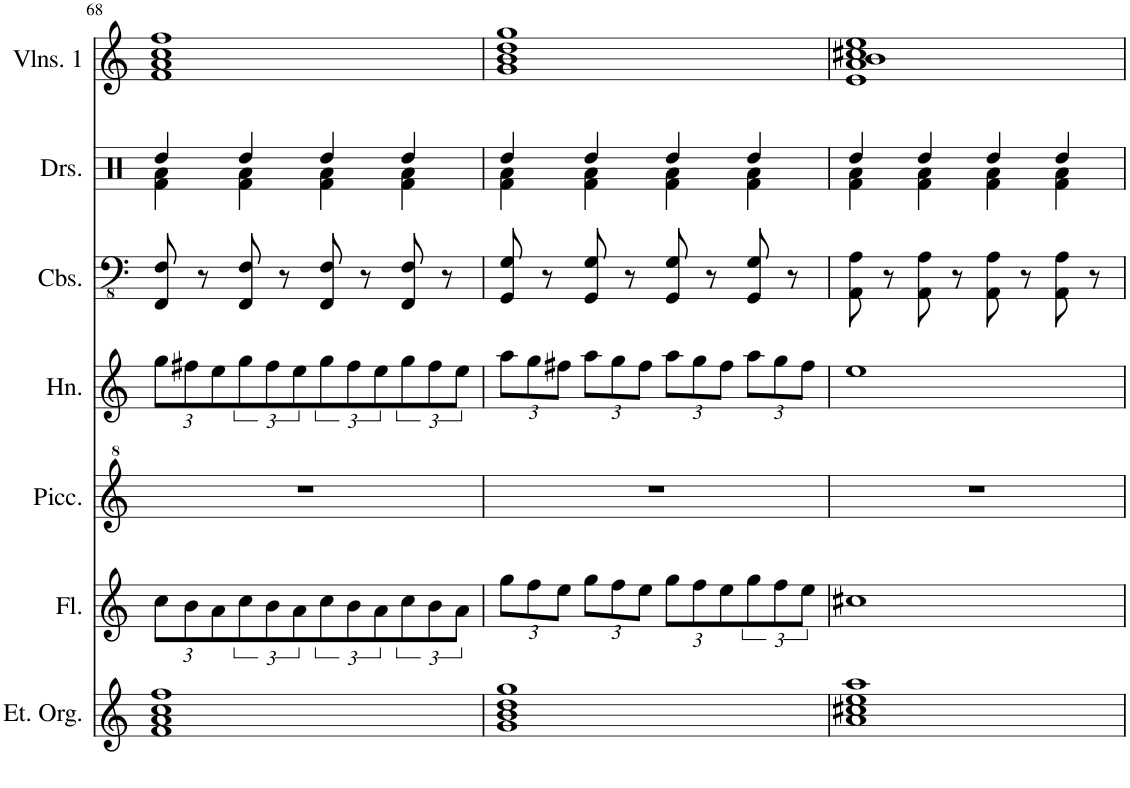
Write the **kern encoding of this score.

**kern	**kern	**kern	**kern	**kern	**kern	**kern
*part7	*part6	*part5	*part4	*part3	*part2	*part1
*staff7	*staff6	*staff5	*staff4	*staff3	*staff2	*staff1
*I"Electronic Organ	*I"Flute	*I"Piccolo	*I"Horn	*I"Contrabasses	*I"Drumset	*I"Violins 1
*I'Et. Org.	*I'Fl.	*I'Picc.	*I'Hn.	*I'Cbs.	*I'Drs.	*I'Vlns. 1
!!LO:PB:g=z
*clefG2	*clefG2	*clefG^2	*clefG2	*clefFv4	*clefX	*clefG2
*	*	*Trd-7c-12	*Trd4c7	*	*	*
*k[]	*k[]	*k[]	*k[]	*k[]	*k[]	*k[]
*M4/4	*M4/4	*M4/4	*M4/4	*M4/4	*M4/4	*M4/4
*	*Xbrackettup	*	*Xbrackettup	*	*	*
=68	=68	=68	=68	=68	=68	=68
*	*	*	*	*	*^	*
1f 1a 1cc 1ff	12cc\L	1r	12gg\L	8FFF/ 8FF/	4dd/	4f\ 4a\	1f 1a 1cc 1ff
.	12b\	.	12ff#X\	.	.	.	.
.	.	.	.	8r	.	.	.
.	12a\	.	12ee\	.	.	.	.
*	*brackettup	*	*brackettup	*	*	*	*
.	12cc\	.	12gg\	8FFF/ 8FF/	4dd/	4f\ 4a\	.
.	12b\	.	12ff#\	.	.	.	.
.	.	.	.	8r	.	.	.
.	12a\	.	12ee\	.	.	.	.
.	12cc\	.	12gg\	8FFF/ 8FF/	4dd/	4f\ 4a\	.
.	12b\	.	12ff#\	.	.	.	.
.	.	.	.	8r	.	.	.
.	12a\	.	12ee\	.	.	.	.
.	12cc\	.	12gg\	8FFF/ 8FF/	4dd/	4f\ 4a\	.
.	12b\	.	12ff#\	.	.	.	.
.	.	.	.	8r	.	.	.
.	12a\J	.	12ee\J	.	.	.	.
=69	=69	=69	=69	=69	=69	=69	=69
*	*Xbrackettup	*	*Xbrackettup	*	*	*	*
1g 1b 1dd 1gg	12gg\L	1r	12aa\L	8GGG/ 8GG/	4dd/	4f\ 4a\	1g 1b 1dd 1gg
.	12ff\	.	12gg\	.	.	.	.
.	.	.	.	8r	.	.	.
.	12ee\J	.	12ff#X\J	.	.	.	.
.	12gg\L	.	12aa\L	8GGG/ 8GG/	4dd/	4f\ 4a\	.
.	12ff\	.	12gg\	.	.	.	.
.	.	.	.	8r	.	.	.
.	12ee\J	.	12ff#\J	.	.	.	.
.	12gg\L	.	12aa\L	8GGG/ 8GG/	4dd/	4f\ 4a\	.
.	12ff\	.	12gg\	.	.	.	.
.	.	.	.	8r	.	.	.
.	12ee\	.	12ff#\J	.	.	.	.
*	*brackettup	*	*	*	*	*	*
.	12gg\	.	12aa\L	8GGG/ 8GG/	4dd/	4f\ 4a\	.
.	12ff\	.	12gg\	.	.	.	.
.	.	.	.	8r	.	.	.
.	12ee\J	.	12ff#\J	.	.	.	.
=70	=70	=70	=70	=70	=70	=70	=70
1a 1cc#X 1ee 1aa	1cc#X	1r	1ee	8AAA\ 8AA\	4dd/	4f\ 4a\	1e 1a 1b 1cc#X 1ee
.	.	.	.	8r	.	.	.
.	.	.	.	8AAA\ 8AA\	4dd/	4f\ 4a\	.
.	.	.	.	8r	.	.	.
.	.	.	.	8AAA\ 8AA\	4dd/	4f\ 4a\	.
.	.	.	.	8r	.	.	.
.	.	.	.	8AAA\ 8AA\	4dd/	4f\ 4a\	.
.	.	.	.	8r	.	.	.
*	*	*	*	*	*v	*v	*
=	=	=	=	=	=	=
*-	*-	*-	*-	*-	*-	*-
